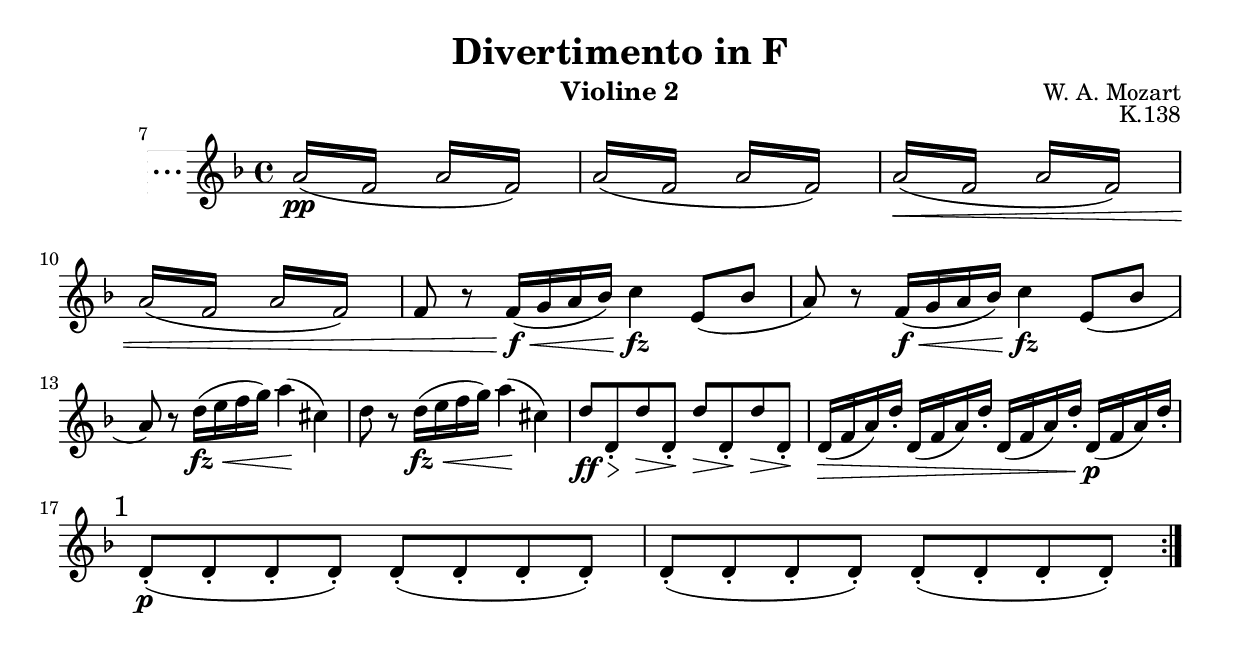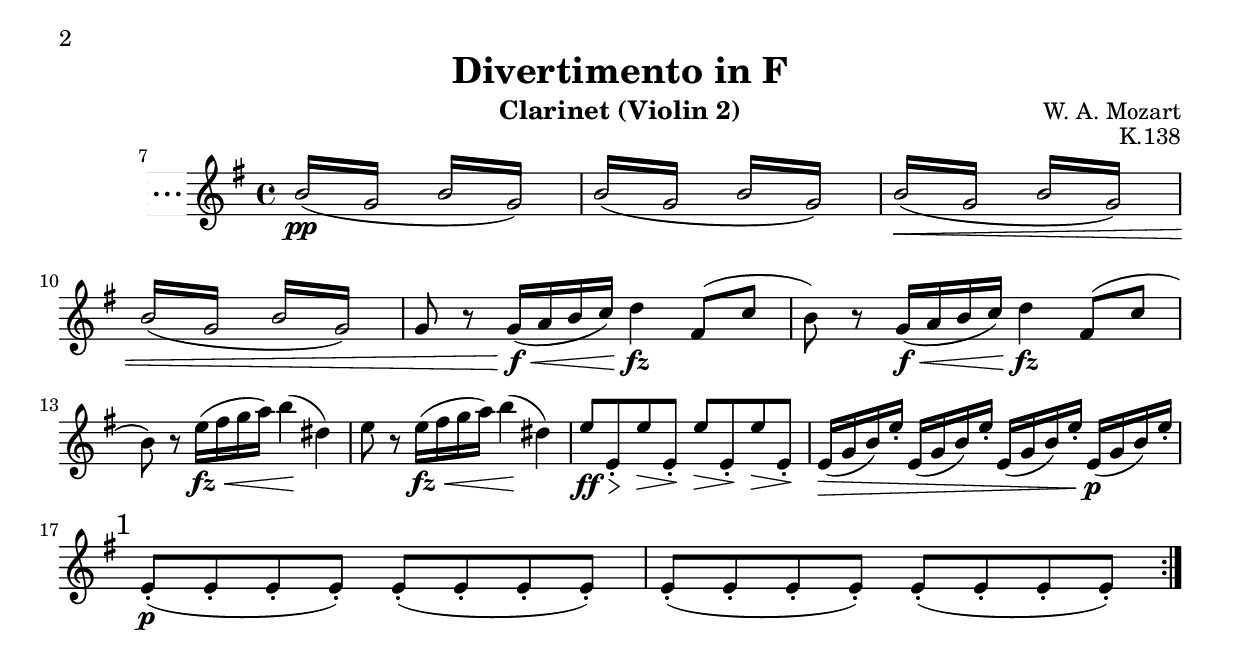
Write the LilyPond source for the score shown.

% Created on Sun Jan 23 12:26:30 CET 2011
\version "2.12.0"

%#(set-default-paper-size "a4" 'landscape)
%#(set-default-paper-size "a3")
% #(set-global-staff-size 16)

mBreak = {\break}

globalA = {
	\time 4/4
	\key f \major
}

globalB = {
	\time 4/4
	\key f \major
}

globalC = {
	\time 4/4
	\key f \major
}

\include "deutsch.ly"

violinBpartA = 	
\relative c'' {\mark "Allegro ma non troppo"
	r2 r8\pp a16( c a c a c)
	\repeat tremolo 4 { a16( c } \repeat tremolo 4 { a16 c) }	
	\repeat volta 2 {
	\repeat tremolo 4 { a16( f } \repeat tremolo 4 { a16 f) }
	\repeat tremolo 4 { a16( f } \repeat tremolo 4 { a16 f) }
	\repeat tremolo 4 { a16( f } \repeat tremolo 4 { a16 f) }
	\repeat tremolo 4 { a16( f } \repeat tremolo 4 { a16 f) } \mBreak
	\repeat tremolo 4 { a16(\pp f } \repeat tremolo 4 { a16 f) }
	\repeat tremolo 4 { a16( f } \repeat tremolo 4 { a16 f) }
	\repeat tremolo 4 { a16(\< f } \repeat tremolo 4 { a16 f) }
	\repeat tremolo 4 { a16( f } \repeat tremolo 4 { a16 f) }
	f8 r8 f16(\f\< g a b) c4\fz e,8( b'
	a8) r8 f16(\f\< g a b) c4\fz e,8( b' \mBreak
	a8) r8 d16(\fz\< e f g) a4(\! cis,)
	d8 r8 d16(\fz\< e f g) a4(\! cis,)
	d8\ff\> d,-.\! d'8\> d,-.\! d'8\> d,-.\! d'8\> d,-.\!
	d16(\> f a) d-. d,( f a) d-. d,( f a) d-. d,(\p f a) d-. \mBreak
	\mark "1" d,8-.(\p d-. d-. d-.) d-.( d-. d-. d-.) 
	d8-.( d-. d-. d-.) d-.( d-. d-. d-.) 
	}
	\repeat volta 2 {
		
	}
}

violinBpartB = 	
\relative c' {\mark "Andante"
	\repeat volta 2 {
	
	}
}

violinBpartC = 	
\relative c' { \mark "Presto"

	\bar "|."	
}
	
staffViolinBA = \new Staff {
	\set Staff.instrumentName = "Violin 2"
	\set Staff.midiInstrument = "Violin 2"
	\clef treble
	\globalA
	\violinBpartA
}

staffViolinBB = \new Staff {
	\set Staff.instrumentName = "Violin 2"
	\set Staff.midiInstrument = "Violin 2"
	\clef treble
	\globalB
	\violinBpartB
	}
	
staffViolinBC = \new Staff {
	\set Staff.instrumentName = "Violin 2"
	\set Staff.midiInstrument = "Violin 2"
	\clef treble
	\globalC
	\violinBpartC
	}

staffClarinetBA = \new Staff {
	\set Staff.instrumentName = "Clarinet 2"
	\set Staff.midiInstrument = "Clarinet 2"
	\key g \major
	\clef treble
	\transpose c d
	\violinBpartA
	}

staffClarinetBB = \new Staff {
	\time 3/4
	\set Staff.instrumentName = "Clarinet 2"
	\set Staff.midiInstrument = "Clarinet 2"
	\key d \major
	\clef treble
	\transpose c d
	\violinBpartB
	}
	
staffClarinetBC = \new Staff {
	\time 2/4
	\set Staff.instrumentName = "Clarinet 2"
	\set Staff.midiInstrument = "Clarinet 2"
	\key g \major
	\clef treble
	\transpose c d
	\violinBpartC
	}
	


showLastLength = R1*12
%showFirstLength = R1*33


\book {
	  \header {
  	  composer = "W. A. Mozart" 
  	  title = "Divertimento in F"
  	  opus = "K.138" 
  	  }


\bookpart {
  \header {
  	  instrument = "Violine 2"
  }
  \score {
  	<<
		\staffViolinBA
	>>
  }
  \score {
	<<
		\staffViolinBB
	>>
  }
  \score {
	<<
		\staffViolinBC
	>>
  }
}

\bookpart {
  \header {
  	  instrument = "Clarinet (Violin 2)"
  }
  \score {
  	<<
		\staffClarinetBA
	>>
  }
  \score {
	<<
		\staffClarinetBB
	>>
  }
  \score {
	<<
		\staffClarinetBC
	>>
  }
}
}

